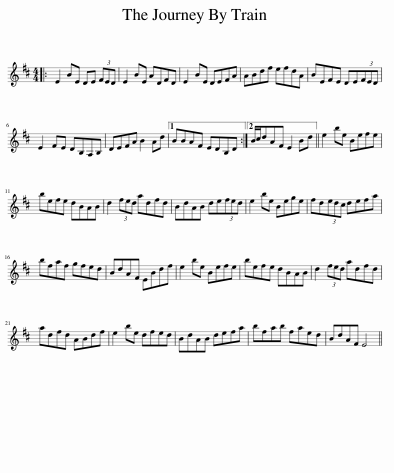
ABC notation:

X:1
L:1/8
M:4/4
I:linebreak $
K:D
V:1 treble
V:1
|: E2 BE DE (3FED | E2 BE ADFD | E2 BE DEFA | ABdf efdA | BEFE DE(3FED |$ %5
 E2 FE DB,A,B, | DEFA B2 Ad |1 BBAF EDB,D :|2 B/c/dAF E2 Bd || e2 be Befe |$ %10
 befe dBAB | d2 (3fed adfd | BdAB de(3fed | e2 be Bege | fd(3edc defa |$ %15
 bfaf gfed | BdAF EBdf | e2 be Befe | befe dBAB | d2 (3fed adfd |$ %20
 adfd ABdf | e2 be dfed | BdAB defa | bfab faed | BdAF E4 || %25
